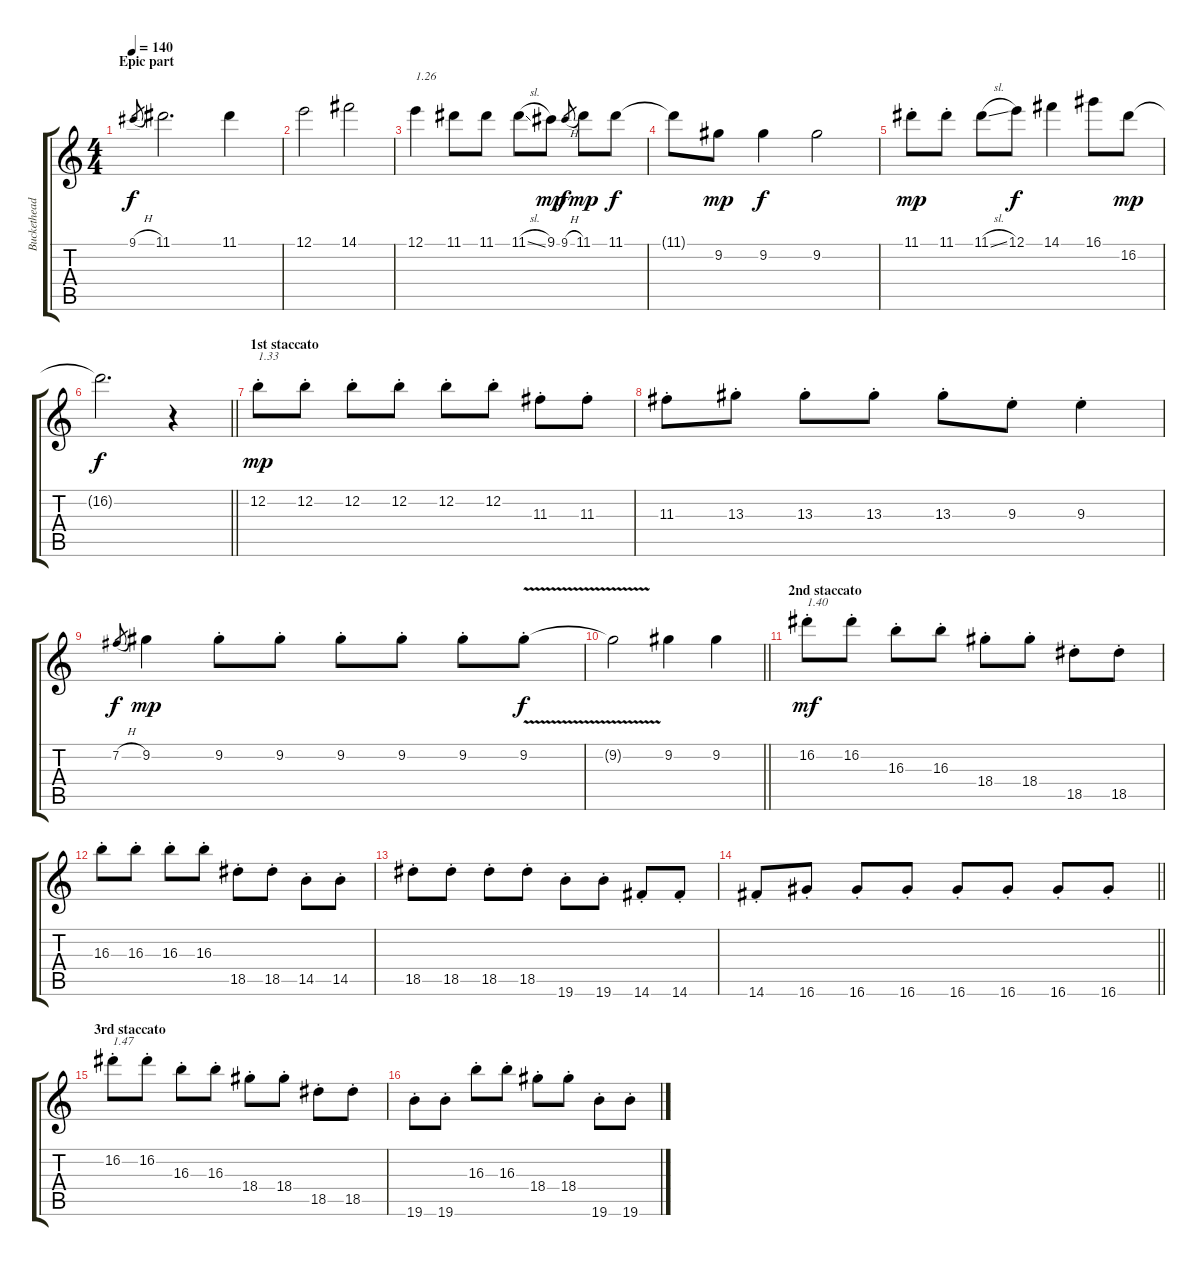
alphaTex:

\track ("Buckethead" "Buckethead") {instrument electricguitarjazz}
\staff {score tabs}
\tuning (E4 B3 G3 D3 A2 E2) {hide}
\ts (4 4)
\section ("" "Epic part")
\tempo 140
\clef g2
\ks c
9.1{h}.8{gr dy f} 11.1.2{d} 11.1.4 |
12.1.2 14.1.2 |
12.1.4{txt "1.26"} 11.1.8 11.1.8 11.1{sl}.8 9.1.8{dy mp} 9.1{h}.8{gr dy f} 11.1.8{dy mp} 11.1.8{dy f} |
11.1{t}.8 9.2.8{dy mp} 9.2.4{dy f} 9.2.2 |
11.1{st}.8{dy mp} 11.1{st}.8 11.1{sl}.8 12.1.8{dy f} 14.1.4 16.1.8 16.2.8{dy mp} |
\barLineRight lightlight
16.2{t}.2{d dy f} r.4 |
\section ("" "1st staccato")
12.2{st}.8{txt "1.33" dy mp} 12.2{st}.8 12.2{st}.8 12.2{st}.8 12.2{st}.8 12.2{st}.8 11.3{st}.8 11.3{st}.8 |
11.3{st}.8 13.3{st}.8 13.3{st}.8 13.3{st}.8 13.3{st}.8 9.3{st}.8 9.3{st}.4 |
7.2{h}.8{gr dy f} 9.2.4{dy mp} 9.2{st}.8 9.2{st}.8 9.2{st}.8 9.2{st}.8 9.2{st}.8 9.2{v st}.8{dy f} |
\barLineRight lightlight
9.2{t}.2 9.2.4 9.2.4 |
\section ("" "2nd staccato")
16.2{st}.8{txt "1.40" dy mf} 16.2{st}.8 16.3{st}.8 16.3{st}.8 18.4{st}.8 18.4{st}.8 18.5{st}.8 18.5{st}.8 |
16.3{st}.8 16.3{st}.8 16.3{st}.8 16.3{st}.8 18.5{st}.8 18.5{st}.8 14.5{st}.8 14.5{st}.8 |
18.5{st}.8 18.5{st}.8 18.5{st}.8 18.5{st}.8 19.6{st}.8 19.6{st}.8 14.6{st}.8 14.6{st}.8 |
\barLineRight lightlight
14.6{st}.8 16.6{st}.8 16.6{st}.8 16.6{st}.8 16.6{st}.8 16.6{st}.8 16.6{st}.8 16.6{st}.8 |
\section ("" "3rd staccato")
16.2{st}.8{txt "1.47"} 16.2{st}.8 16.3{st}.8 16.3{st}.8 18.4{st}.8 18.4{st}.8 18.5{st}.8 18.5{st}.8 |
19.6{st}.8 19.6{st}.8 16.3{st}.8 16.3{st}.8 18.4{st}.8 18.4{st}.8 19.6{st}.8 19.6{st}.8
